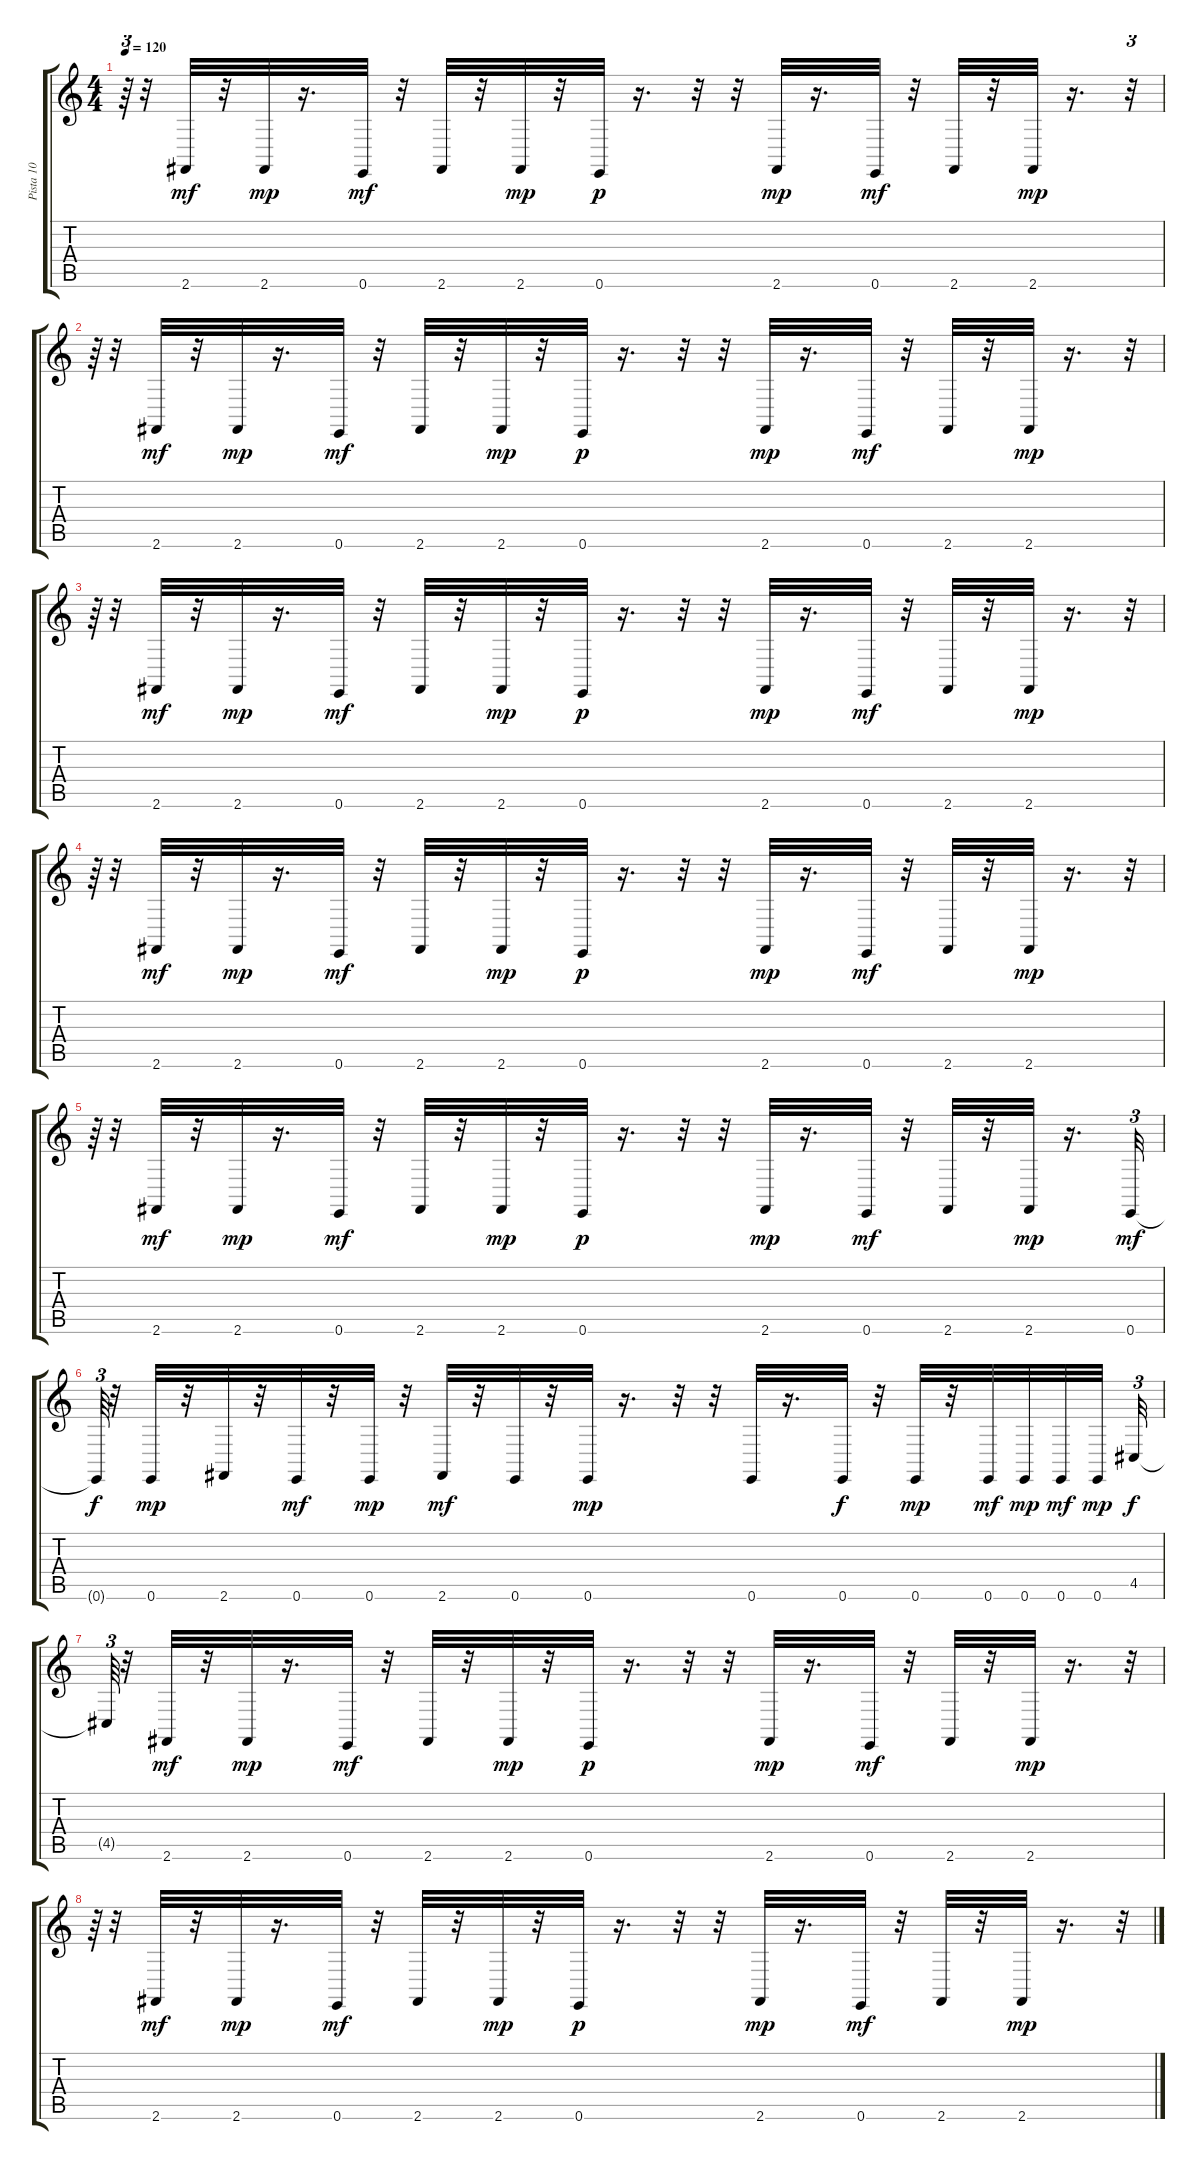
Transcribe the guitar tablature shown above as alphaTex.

\track ("Pista 10" "Pista 10") {instrument drawbarorgan}
\staff {score tabs}
\tuning (E4 B3 G3 D3 A2 E2) {hide}
\ts (4 4)
\tempo 120
\clef g2
\ks c
r.64{tu (3 2) dy mp} r.32 2.6.32{dy mf} r.32 2.6.32{dy mp} r.16{d} 0.6.32{dy mf} r.32 2.6.32 r.32 2.6.32{dy mp} r.32 0.6.32{dy p} r.16{d} r.32 r.32 2.6.32{dy mp} r.16{d} 0.6.32{dy mf} r.32 2.6.32 r.32 2.6.32{dy mp} r.16{d} r.32{tu (3 2)} |
r.64{tu (3 2)} r.32 2.6.32{dy mf} r.32 2.6.32{dy mp} r.16{d} 0.6.32{dy mf} r.32 2.6.32 r.32 2.6.32{dy mp} r.32 0.6.32{dy p} r.16{d} r.32 r.32 2.6.32{dy mp} r.16{d} 0.6.32{dy mf} r.32 2.6.32 r.32 2.6.32{dy mp} r.16{d} r.32{tu (3 2)} |
r.64{tu (3 2)} r.32 2.6.32{dy mf} r.32 2.6.32{dy mp} r.16{d} 0.6.32{dy mf} r.32 2.6.32 r.32 2.6.32{dy mp} r.32 0.6.32{dy p} r.16{d} r.32 r.32 2.6.32{dy mp} r.16{d} 0.6.32{dy mf} r.32 2.6.32 r.32 2.6.32{dy mp} r.16{d} r.32{tu (3 2)} |
r.64{tu (3 2)} r.32 2.6.32{dy mf} r.32 2.6.32{dy mp} r.16{d} 0.6.32{dy mf} r.32 2.6.32 r.32 2.6.32{dy mp} r.32 0.6.32{dy p} r.16{d} r.32 r.32 2.6.32{dy mp} r.16{d} 0.6.32{dy mf} r.32 2.6.32 r.32 2.6.32{dy mp} r.16{d} r.32{tu (3 2)} |
r.64{tu (3 2)} r.32 2.6.32{dy mf} r.32 2.6.32{dy mp} r.16{d} 0.6.32{dy mf} r.32 2.6.32 r.32 2.6.32{dy mp} r.32 0.6.32{dy p} r.16{d} r.32 r.32 2.6.32{dy mp} r.16{d} 0.6.32{dy mf} r.32 2.6.32 r.32 2.6.32{dy mp} r.16{d} 0.6.32{tu (3 2) dy mf} |
0.6{t}.64{tu (3 2) dy f} r.32 0.6.32{dy mp} r.32 2.6.32 r.32 0.6.32{dy mf} r.32 0.6.32{dy mp} r.32 2.6.32{dy mf} r.32 0.6.32 r.32 0.6.32{dy mp} r.16{d} r.32 r.32 0.6.32 r.16{d} 0.6.32{dy f} r.32 0.6.32{dy mp} r.32 0.6.32{dy mf} 0.6.32{dy mp} 0.6.32{dy mf} 0.6.32{dy mp} 4.5.32{tu (3 2) dy f} |
4.5{t}.64{tu (3 2)} r.32 2.6.32{dy mf} r.32 2.6.32{dy mp} r.16{d} 0.6.32{dy mf} r.32 2.6.32 r.32 2.6.32{dy mp} r.32 0.6.32{dy p} r.16{d} r.32 r.32 2.6.32{dy mp} r.16{d} 0.6.32{dy mf} r.32 2.6.32 r.32 2.6.32{dy mp} r.16{d} r.32{tu (3 2)} |
r.64{tu (3 2)} r.32 2.6.32{dy mf} r.32 2.6.32{dy mp} r.16{d} 0.6.32{dy mf} r.32 2.6.32 r.32 2.6.32{dy mp} r.32 0.6.32{dy p} r.16{d} r.32 r.32 2.6.32{dy mp} r.16{d} 0.6.32{dy mf} r.32 2.6.32 r.32 2.6.32{dy mp} r.16{d} r.32{tu (3 2) volume 16}
